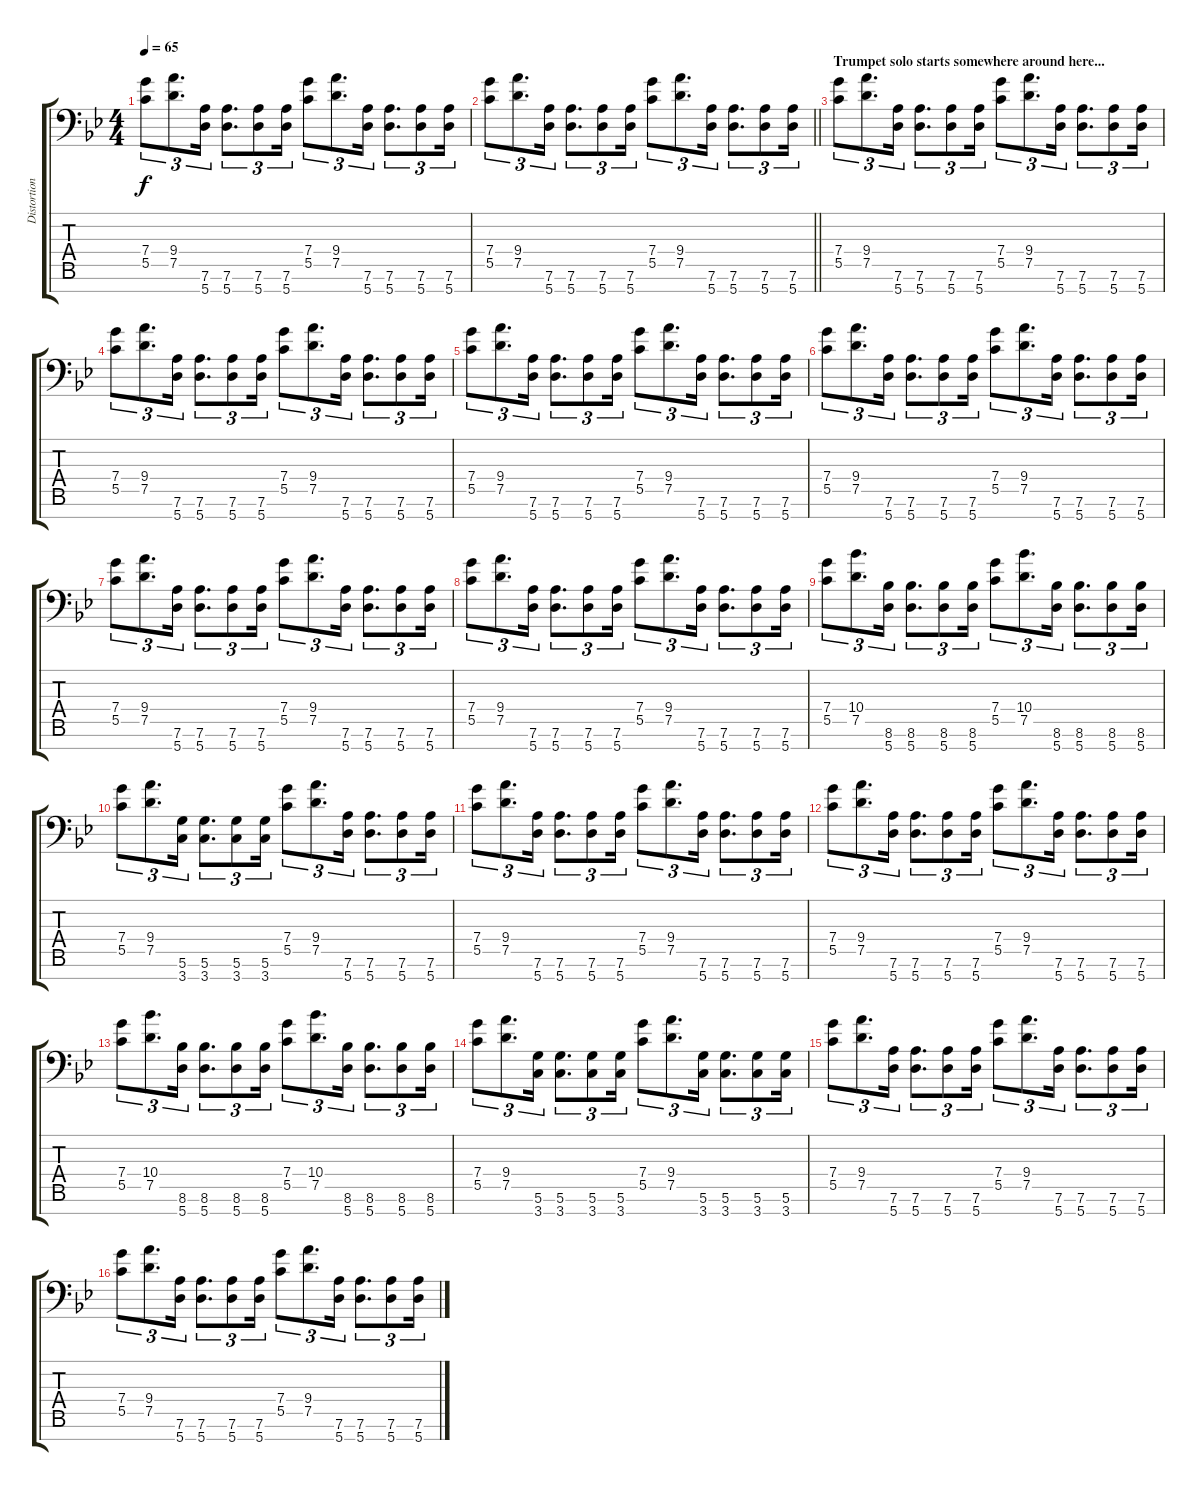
\track ("Distortion Guitar" "Distortion") {instrument distortionguitar}
\staff {score tabs}
\tuning (D4 A3 F3 C3 G2 D2 A1) {hide}
\ts (4 4)
\tempo 65
\clef f4
\ks bb
(7.4 5.5).8{tu (3 2) dy f} (9.4 7.5).8{d tu (3 2)} (7.6 5.7).16{tu (3 2)} (7.6 5.7).8{d tu (3 2)} (7.6 5.7).8{tu (3 2)} (7.6 5.7).16{tu (3 2)} (7.4 5.5).8{tu (3 2)} (9.4 7.5).8{d tu (3 2)} (7.6 5.7).16{tu (3 2)} (7.6 5.7).8{d tu (3 2)} (7.6 5.7).8{tu (3 2)} (7.6 5.7).16{tu (3 2)} |
\barLineRight lightlight
(7.4 5.5).8{tu (3 2)} (9.4 7.5).8{d tu (3 2)} (7.6 5.7).16{tu (3 2)} (7.6 5.7).8{d tu (3 2)} (7.6 5.7).8{tu (3 2)} (7.6 5.7).16{tu (3 2)} (7.4 5.5).8{tu (3 2)} (9.4 7.5).8{d tu (3 2)} (7.6 5.7).16{tu (3 2)} (7.6 5.7).8{d tu (3 2)} (7.6 5.7).8{tu (3 2)} (7.6 5.7).16{tu (3 2)} |
\section ("" "Trumpet solo starts somewhere around here...")
(7.4 5.5).8{tu (3 2)} (9.4 7.5).8{d tu (3 2)} (7.6 5.7).16{tu (3 2)} (7.6 5.7).8{d tu (3 2)} (7.6 5.7).8{tu (3 2)} (7.6 5.7).16{tu (3 2)} (7.4 5.5).8{tu (3 2)} (9.4 7.5).8{d tu (3 2)} (7.6 5.7).16{tu (3 2)} (7.6 5.7).8{d tu (3 2)} (7.6 5.7).8{tu (3 2)} (7.6 5.7).16{tu (3 2)} |
(7.4 5.5).8{tu (3 2)} (9.4 7.5).8{d tu (3 2)} (7.6 5.7).16{tu (3 2)} (7.6 5.7).8{d tu (3 2)} (7.6 5.7).8{tu (3 2)} (7.6 5.7).16{tu (3 2)} (7.4 5.5).8{tu (3 2)} (9.4 7.5).8{d tu (3 2)} (7.6 5.7).16{tu (3 2)} (7.6 5.7).8{d tu (3 2)} (7.6 5.7).8{tu (3 2)} (7.6 5.7).16{tu (3 2)} |
(7.4 5.5).8{tu (3 2)} (9.4 7.5).8{d tu (3 2)} (7.6 5.7).16{tu (3 2)} (7.6 5.7).8{d tu (3 2)} (7.6 5.7).8{tu (3 2)} (7.6 5.7).16{tu (3 2)} (7.4 5.5).8{tu (3 2)} (9.4 7.5).8{d tu (3 2)} (7.6 5.7).16{tu (3 2)} (7.6 5.7).8{d tu (3 2)} (7.6 5.7).8{tu (3 2)} (7.6 5.7).16{tu (3 2)} |
(7.4 5.5).8{tu (3 2)} (9.4 7.5).8{d tu (3 2)} (7.6 5.7).16{tu (3 2)} (7.6 5.7).8{d tu (3 2)} (7.6 5.7).8{tu (3 2)} (7.6 5.7).16{tu (3 2)} (7.4 5.5).8{tu (3 2)} (9.4 7.5).8{d tu (3 2)} (7.6 5.7).16{tu (3 2)} (7.6 5.7).8{d tu (3 2)} (7.6 5.7).8{tu (3 2)} (7.6 5.7).16{tu (3 2)} |
(7.4 5.5).8{tu (3 2)} (9.4 7.5).8{d tu (3 2)} (7.6 5.7).16{tu (3 2)} (7.6 5.7).8{d tu (3 2)} (7.6 5.7).8{tu (3 2)} (7.6 5.7).16{tu (3 2)} (7.4 5.5).8{tu (3 2)} (9.4 7.5).8{d tu (3 2)} (7.6 5.7).16{tu (3 2)} (7.6 5.7).8{d tu (3 2)} (7.6 5.7).8{tu (3 2)} (7.6 5.7).16{tu (3 2)} |
(7.4 5.5).8{tu (3 2)} (9.4 7.5).8{d tu (3 2)} (7.6 5.7).16{tu (3 2)} (7.6 5.7).8{d tu (3 2)} (7.6 5.7).8{tu (3 2)} (7.6 5.7).16{tu (3 2)} (7.4 5.5).8{tu (3 2)} (9.4 7.5).8{d tu (3 2)} (7.6 5.7).16{tu (3 2)} (7.6 5.7).8{d tu (3 2)} (7.6 5.7).8{tu (3 2)} (7.6 5.7).16{tu (3 2)} |
(7.4 5.5).8{tu (3 2)} (10.4 7.5).8{d tu (3 2)} (8.6 5.7).16{tu (3 2)} (8.6 5.7).8{d tu (3 2)} (8.6 5.7).8{tu (3 2)} (8.6 5.7).16{tu (3 2)} (7.4 5.5).8{tu (3 2)} (10.4 7.5).8{d tu (3 2)} (8.6 5.7).16{tu (3 2)} (8.6 5.7).8{d tu (3 2)} (8.6 5.7).8{tu (3 2)} (8.6 5.7).16{tu (3 2)} |
(7.4 5.5).8{tu (3 2)} (9.4 7.5).8{d tu (3 2)} (5.6 3.7).16{tu (3 2)} (5.6 3.7).8{d tu (3 2)} (5.6 3.7).8{tu (3 2)} (5.6 3.7).16{tu (3 2)} (7.4 5.5).8{tu (3 2)} (9.4 7.5).8{d tu (3 2)} (7.6 5.7).16{tu (3 2)} (7.6 5.7).8{d tu (3 2)} (7.6 5.7).8{tu (3 2)} (7.6 5.7).16{tu (3 2)} |
(7.4 5.5).8{tu (3 2)} (9.4 7.5).8{d tu (3 2)} (7.6 5.7).16{tu (3 2)} (7.6 5.7).8{d tu (3 2)} (7.6 5.7).8{tu (3 2)} (7.6 5.7).16{tu (3 2)} (7.4 5.5).8{tu (3 2)} (9.4 7.5).8{d tu (3 2)} (7.6 5.7).16{tu (3 2)} (7.6 5.7).8{d tu (3 2)} (7.6 5.7).8{tu (3 2)} (7.6 5.7).16{tu (3 2)} |
(7.4 5.5).8{tu (3 2)} (9.4 7.5).8{d tu (3 2)} (7.6 5.7).16{tu (3 2)} (7.6 5.7).8{d tu (3 2)} (7.6 5.7).8{tu (3 2)} (7.6 5.7).16{tu (3 2)} (7.4 5.5).8{tu (3 2)} (9.4 7.5).8{d tu (3 2)} (7.6 5.7).16{tu (3 2)} (7.6 5.7).8{d tu (3 2)} (7.6 5.7).8{tu (3 2)} (7.6 5.7).16{tu (3 2)} |
(7.4 5.5).8{tu (3 2)} (10.4 7.5).8{d tu (3 2)} (8.6 5.7).16{tu (3 2)} (8.6 5.7).8{d tu (3 2)} (8.6 5.7).8{tu (3 2)} (8.6 5.7).16{tu (3 2)} (7.4 5.5).8{tu (3 2)} (10.4 7.5).8{d tu (3 2)} (8.6 5.7).16{tu (3 2)} (8.6 5.7).8{d tu (3 2)} (8.6 5.7).8{tu (3 2)} (8.6 5.7).16{tu (3 2)} |
(7.4 5.5).8{tu (3 2)} (9.4 7.5).8{d tu (3 2)} (5.6 3.7).16{tu (3 2)} (5.6 3.7).8{d tu (3 2)} (5.6 3.7).8{tu (3 2)} (5.6 3.7).16{tu (3 2)} (7.4 5.5).8{tu (3 2)} (9.4 7.5).8{d tu (3 2)} (5.6 3.7).16{tu (3 2)} (5.6 3.7).8{d tu (3 2)} (5.6 3.7).8{tu (3 2)} (5.6 3.7).16{tu (3 2)} |
(7.4 5.5).8{tu (3 2)} (9.4 7.5).8{d tu (3 2)} (7.6 5.7).16{tu (3 2)} (7.6 5.7).8{d tu (3 2)} (7.6 5.7).8{tu (3 2)} (7.6 5.7).16{tu (3 2)} (7.4 5.5).8{tu (3 2)} (9.4 7.5).8{d tu (3 2)} (7.6 5.7).16{tu (3 2)} (7.6 5.7).8{d tu (3 2)} (7.6 5.7).8{tu (3 2)} (7.6 5.7).16{tu (3 2)} |
(7.4 5.5).8{tu (3 2)} (9.4 7.5).8{d tu (3 2)} (7.6 5.7).16{tu (3 2)} (7.6 5.7).8{d tu (3 2)} (7.6 5.7).8{tu (3 2)} (7.6 5.7).16{tu (3 2)} (7.4 5.5).8{tu (3 2)} (9.4 7.5).8{d tu (3 2)} (7.6 5.7).16{tu (3 2)} (7.6 5.7).8{d tu (3 2)} (7.6 5.7).8{tu (3 2)} (7.6 5.7).16{tu (3 2)}
